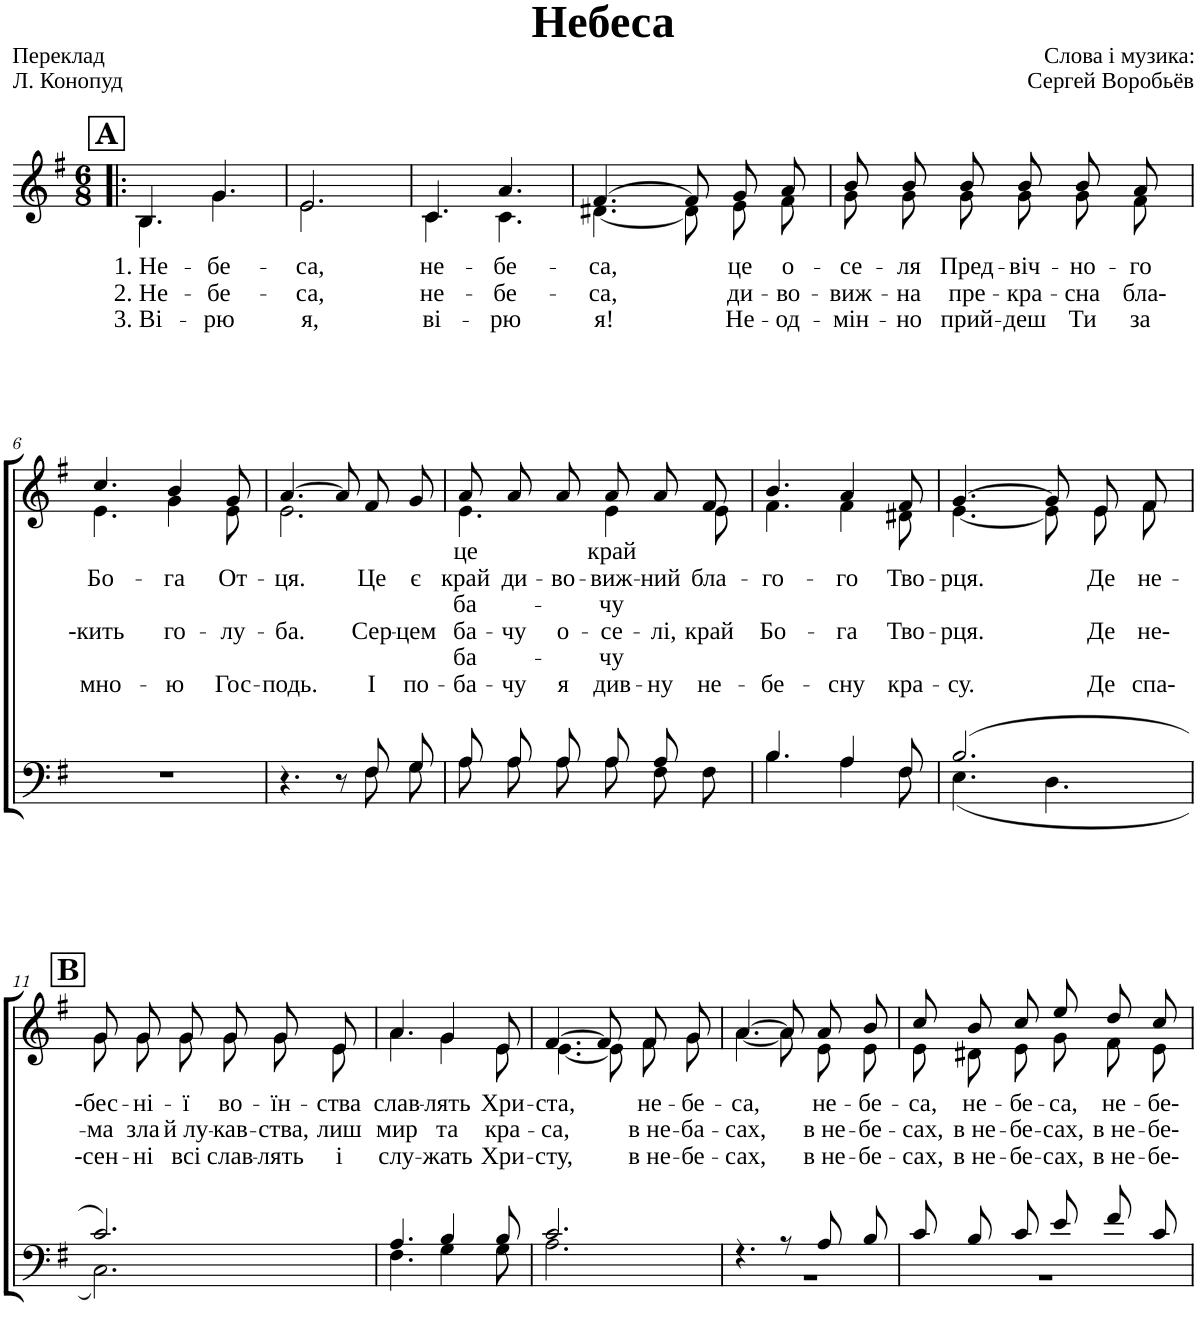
**kern	**kern	**text	**text	**text	**text	**text	**text
*part2	*part1	*part1	*part1	*part1	*part1	*part1	*part1
*staff2	*staff1	*staff1	*staff1	*staff1	*staff1	*staff1	*staff1
*I"Bass	*I"Alto	*	*	*	*	*	*
*stria5	*	*	*	*	*	*	*
*clefG2	*clefG2	*	*	*	*	*	*
*k[f#]	*k[f#]	*	*	*	*	*	*
*M6/8	*M6/8	*	*	*	*	*	*
!!LO:REH:place=s1:a:B:cj:fs=14:t=A
=1!|:	=1!|:	=1!|:	=1!|:	=1!|:	=1!|:	=1!|:	=1!|:
!	!	!LO:LY:b	!LO:LY:b	!LO:LY:b	!	!	!
*	*^	*	*	*	*	*	*
2.r	4.B/	4.B\	1. Не-	2. Не-	3. Ві-	.	.	.
!	!	!	!LO:LY:b	!LO:LY:b	!LO:LY:b	!	!	!
.	4.g/	4.g\	-бе-	-бе-	-рю	.	.	.
=2	=2	=2	=2	=2	=2	=2	=2	=2
!	!	!	!LO:LY:b	!LO:LY:b	!LO:LY:b	!	!	!
2.r	2.e/	2.e\	-са,	-са,	я,	.	.	.
=3	=3	=3	=3	=3	=3	=3	=3	=3
!	!	!	!LO:LY:b	!LO:LY:b	!LO:LY:b	!	!	!
2.r	4.c/	4.c\	не-	не-	ві-	.	.	.
!	!	!	!LO:LY:b	!LO:LY:b	!LO:LY:b	!	!	!
.	4.a/	4.c\	-бе-	-бе-	-рю	.	.	.
=4	=4	=4	=4	=4	=4	=4	=4	=4
!	!	!	!LO:LY:b	!LO:LY:b	!LO:LY:b	!	!	!
2.r	[4.f#/	[4.d#X\	-са,	-са,	я!	.	.	.
.	8f#/L]	8d#\L]	.	.	.	.	.	.
!	!	!	!LO:LY:b	!LO:LY:b	!LO:LY:b	!	!	!
.	8g/	8e\	це	ди-	Не-	.	.	.
!	!	!	!LO:LY:b	!LO:LY:b	!LO:LY:b	!	!	!
.	8a/J	8f#\J	о-	-во-	-од-	.	.	.
=5	=5	=5	=5	=5	=5	=5	=5	=5
!	!	!	!LO:LY:b	!LO:LY:b	!LO:LY:b	!	!	!
2.r	8b/L	8g\L	-се-	-виж-	-мін-	.	.	.
!	!	!	!LO:LY:b	!LO:LY:b	!LO:LY:b	!	!	!
.	8b/	8g\	-ля	-на	-но	.	.	.
!	!	!	!LO:LY:b	!LO:LY:b	!LO:LY:b	!	!	!
.	8b/J	8g\J	Пред-	пре-	прий-	.	.	.
!	!	!	!LO:LY:b	!LO:LY:b	!LO:LY:b	!	!	!
.	8b/L	8g\L	-віч-	-кра-	-деш	.	.	.
!	!	!	!LO:LY:b	!LO:LY:b	!LO:LY:b	!	!	!
.	8b/	8g\	-но-	-сна	Ти	.	.	.
!	!	!	!LO:LY:b	!LO:LY:b	!LO:LY:b	!	!	!
.	8a/J	8f#\J	-го	бла-	за	.	.	.
!!LO:LB:g=z	!!
=6	=6	=6	=6	=6	=6	=6	=6	=6
*clefF4	*	*	*	*	*	*	*	*
!	!	!	!	!LO:LY:b	!	!LO:LY:b	!	!LO:LY:b
2.r	4.cc/	4.e\	.	Бо-	.	--кить	.	мно-
!	!	!	!	!LO:LY:b	!	!LO:LY:b	!	!LO:LY:b
.	4b/	4g\	.	-га	.	го-	.	-ю
!	!	!	!	!LO:LY:b	!	!LO:LY:b	!	!LO:LY:b
.	8g/	8e\	.	От-	.	-лу-	.	Гос-
=7	=7	=7	=7	=7	=7	=7	=7	=7
*^	*	*	*	*	*	*	*	*
!	!	!	!	!	!LO:LY:b	!	!LO:LY:b	!	!LO:LY:b
4.r	2ryy	[4.a/	2.e\	.	-ця.	.	-ба.	.	-подь.
8r	.	8a/L]	.	.	.	.	.	.	.
!	!	!	!	!	!LO:LY:b	!	!LO:LY:b	!	!LO:LY:b
8F#/L	8F#\L	8f#/	.	.	Це	.	Сер-	.	І
!	!	!	!	!	!LO:LY:b	!	!LO:LY:b	!	!LO:LY:b
8G/J	8G\J	8g/J	.	.	є	.	-цем	.	по-
=8	=8	=8	=8	=8	=8	=8	=8	=8	=8
!	!	!	!	!	!LO:LY:b	!	!LO:LY:b	!	!LO:LY:b
!	!	!	!	!LO:LY:b	!	!LO:LY:b	!	!LO:LY:b	!
8A/L	8A\L	8a/L	4.e\	це	.	ба-	.	ба-	-ба-
!	!	!	!	!	!LO:LY:b	!	!LO:LY:b	!	!LO:LY:b
8A/	8A\J	8a/	.	.	ди-	.	-чу	.	-чу
!	!	!	!	!	!LO:LY:b	!	!LO:LY:b	!	!LO:LY:b
8A/J	8A\L	8a/J	.	.	-во-	.	о-	.	я
!	!	!	!	!	!LO:LY:b	!	!LO:LY:b	!	!LO:LY:b
!	!	!	!	!LO:LY:b	!	!LO:LY:b	!	!LO:LY:b	!
8A\L	8A\	8a/L	4e\	край	.	-чу	.	-чу	див-
!	!	!	!	!	!LO:LY:b	!	!LO:LY:b	!	!LO:LY:b
8A\	8F#\J	8a/	.	.	-ний	.	-лі,	.	-ну
!	!	!	!	!	!LO:LY:b	!	!LO:LY:b	!	!LO:LY:b
8F#\J	8ryy	8f#/J	8e\	.	бла-	.	край	.	не-
=9	=9	=9	=9	=9	=9	=9	=9	=9	=9
!	!	!	!	!	!LO:LY:b	!	!LO:LY:b	!	!LO:LY:b
4.B/	4.B\	4.b/	4.f#\	.	-го-	.	Бо-	.	-бе-
!	!	!	!	!	!LO:LY:b	!	!LO:LY:b	!	!LO:LY:b
4A/	4A\	4a/	4f#\	.	-го	.	-га	.	-сну
!	!	!	!	!	!LO:LY:b	!	!LO:LY:b	!	!LO:LY:b
8F#/	8F#\	8f#/	8d#X\	.	Тво-	.	Тво-	.	кра-
=10	=10	=10	=10	=10	=10	=10	=10	=10	=10
!	!	!	!	!	!LO:LY:b	!	!LO:LY:b	!	!LO:LY:b
(2.B/	(4.E\	[4.g/	[4.e\	.	-рця.	.	-рця.	.	-су.
.	4.D\	8g/L]	8e\L]	.	.	.	.	.	.
!	!	!	!	!	!LO:LY:b	!	!LO:LY:b	!	!LO:LY:b
.	.	8e/	8e\	.	Де	.	Де	.	Де
!	!	!	!	!	!LO:LY:b	!	!LO:LY:b	!	!LO:LY:b
.	.	8f#/J	8f#\J	.	не-	.	не-	.	спа-
!!LO:LB:g=z	!!
!!LO:REH:place=s1:a:B:cj:fs=14:t=B	!!
=11	=11	=11	=11	=11	=11	=11	=11	=11	=11
!	!	!	!	!LO:LY:b	!LO:LY:b	!LO:LY:b	!	!	!
2.c/)	2.C\)	8g/L	8g\L	--бес-	-ма	--сен-	.	.	.
!	!	!	!	!LO:LY:b	!LO:LY:b	!LO:LY:b	!	!	!
.	.	8g/	8g\	-ні-	зла	-ні	.	.	.
!	!	!	!	!LO:LY:b	!LO:LY:b	!LO:LY:b	!	!	!
.	.	8g/J	8g\J	-ї	й лу-	всі	.	.	.
!	!	!	!	!LO:LY:b	!LO:LY:b	!LO:LY:b	!	!	!
.	.	8g/L	8g\L	во-	-кав-	слав-	.	.	.
!	!	!	!	!LO:LY:b	!LO:LY:b	!LO:LY:b	!	!	!
.	.	8g/	8g\	-їн-	-ства,	-лять	.	.	.
!	!	!	!	!LO:LY:b	!LO:LY:b	!LO:LY:b	!	!	!
.	.	8e/J	8e\J	-ства	лиш	і	.	.	.
=12	=12	=12	=12	=12	=12	=12	=12	=12	=12
!	!	!	!	!LO:LY:b	!LO:LY:b	!LO:LY:b	!	!	!
4.A/	4.F#\	4.a/	4.a\	слав-	мир	слу-	.	.	.
!	!	!	!	!LO:LY:b	!LO:LY:b	!LO:LY:b	!	!	!
4B/	4G\	4g/	4g\	-лять	та	-жать	.	.	.
!	!	!	!	!LO:LY:b	!LO:LY:b	!LO:LY:b	!	!	!
8B/	8G\	8e/	8e\	Хри-	кра-	Хри-	.	.	.
=13	=13	=13	=13	=13	=13	=13	=13	=13	=13
!	!	!	!	!LO:LY:b	!LO:LY:b	!LO:LY:b	!	!	!
2.c/	2.A\	[4.f#/	[4.e\	-ста,	-са,	-сту,	.	.	.
.	.	8f#/L]	8e\L]	.	.	.	.	.	.
!	!	!	!	!LO:LY:b	!LO:LY:b	!LO:LY:b	!	!	!
.	.	8f#/	8f#\	не-	в не-	в не-	.	.	.
!	!	!	!	!LO:LY:b	!LO:LY:b	!LO:LY:b	!	!	!
.	.	8g/J	8g\J	-бе-	-ба-	-бе-	.	.	.
=14	=14	=14	=14	=14	=14	=14	=14	=14	=14
!	!	!	!	!LO:LY:b	!LO:LY:b	!LO:LY:b	!	!	!
4.r	2.r	[4.a/	[4.a\	-са,	-сах,	-сах,	.	.	.
8rF	.	8a/L]	8a\L]	.	.	.	.	.	.
!	!	!	!	!LO:LY:b	!LO:LY:b	!LO:LY:b	!	!	!
8A/L	.	8a/	8e\	не-	в не-	в не-	.	.	.
!	!	!	!	!LO:LY:b	!LO:LY:b	!LO:LY:b	!	!	!
8B/J	.	8b/J	8e\J	-бе-	-бе-	-бе-	.	.	.
=15	=15	=15	=15	=15	=15	=15	=15	=15	=15
!	!	!	!	!LO:LY:b	!LO:LY:b	!LO:LY:b	!	!	!
8c/L	2.r	8cc/L	8e\L	-са,	-сах,	-сах,	.	.	.
!	!	!	!	!LO:LY:b	!LO:LY:b	!LO:LY:b	!	!	!
8B/	.	8b/	8d#X\	не-	в не-	в не-	.	.	.
!	!	!	!	!LO:LY:b	!LO:LY:b	!LO:LY:b	!	!	!
8c/J	.	8cc/J	8e\J	-бе-	-бе-	-бе-	.	.	.
!	!	!	!	!LO:LY:b	!LO:LY:b	!LO:LY:b	!	!	!
8e/L	.	8ee/L	8g\L	-са,	-сах,	-сах,	.	.	.
!	!	!	!	!LO:LY:b	!LO:LY:b	!LO:LY:b	!	!	!
8f#/	.	8dd/	8f#\	не-	в не-	в не-	.	.	.
!	!	!	!	!LO:LY:b	!LO:LY:b	!LO:LY:b	!	!	!
8c/J	.	8cc/J	8e\J	-бе-	-бе-	-бе-	.	.	.
*v	*v	*	*	*	*	*	*	*	*
*	*v	*v	*	*	*	*	*	*
=	=	=	=	=	=	=	=
*-	*-	*-	*-	*-	*-	*-	*-
